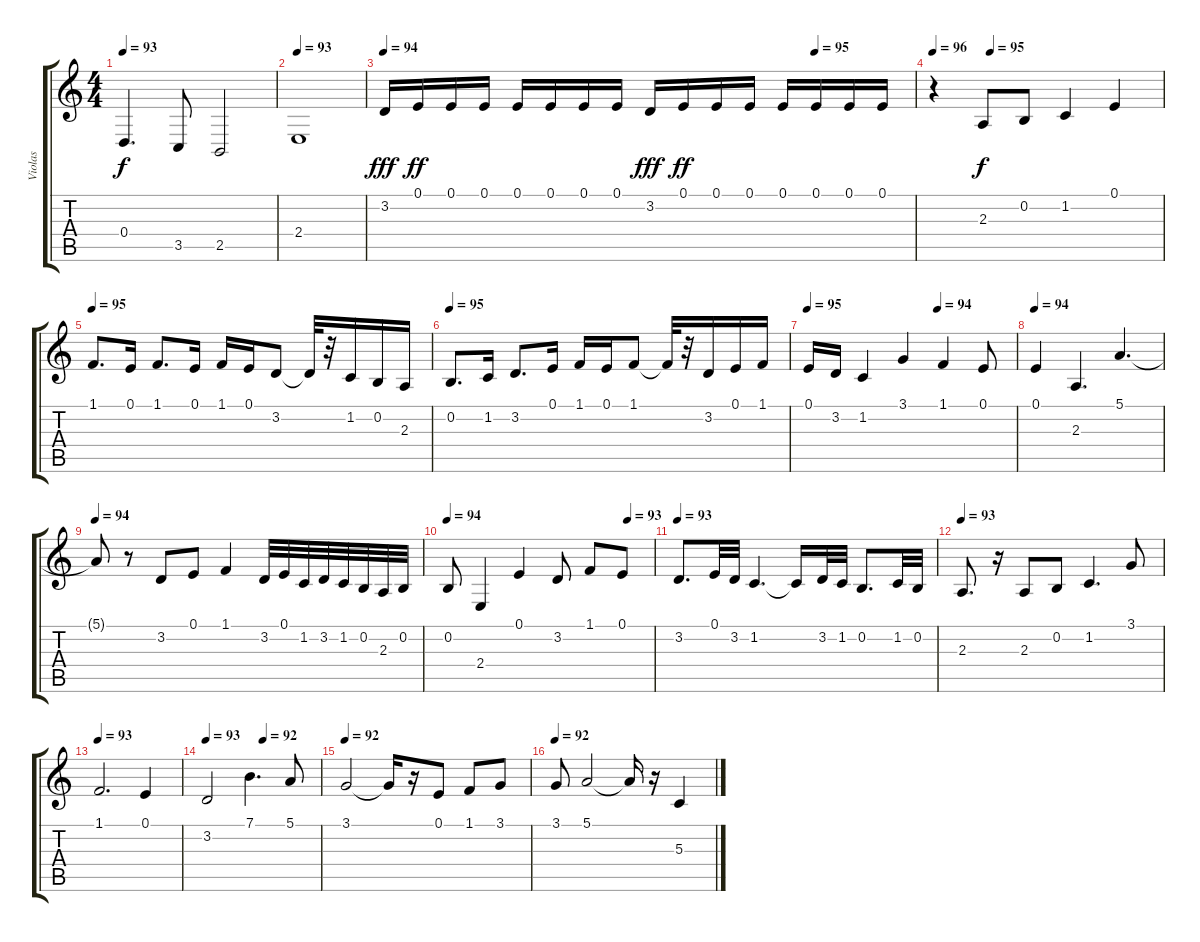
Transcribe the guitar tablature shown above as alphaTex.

\track ("Violas" "Violas") {instrument stringensemble1}
\staff {score tabs}
\tuning (E4 B3 G3 D3 A2 E2) {hide}
\ts (4 4)
\tempo 93
\clef g2
\ks c
0.4.4{d dy f} 3.5.8 2.5.2 |
\tempo 93
2.4.1 |
\tempo 94
\tempo (95 0.8125)
3.2.16{dy fff} 0.1.16{dy ff} 0.1.16 0.1.16 0.1.16 0.1.16 0.1.16 0.1.16 3.2.16{dy fff} 0.1.16{dy ff} 0.1.16 0.1.16 0.1.16 0.1.16 0.1.16 0.1.16 |
\tempo 96
\tempo (95 0.25)
r.4 2.3.8{dy f} 0.2.8 1.2.4 0.1.4 |
\tempo 95
1.1.8{d} 0.1.16 1.1.8{d} 0.1.16 1.1.16 0.1.16 3.2.8 3.2{t}.32 r.32 1.2.16 0.2.16 2.3.16 |
\tempo 95
0.2.8{d} 1.2.16 3.2.8{d} 0.1.16 1.1.16 0.1.16 1.1.8 1.1{t}.32 r.32 3.2.16 0.1.16 1.1.16 |
\tempo 95
\tempo (94 0.625)
0.1.16 3.2.16 1.2.4 3.1.4 1.1.4 0.1.8 |
\tempo 94
0.1.4 2.3.4{d} 5.1.4{d} |
\tempo 94
5.1{t}.8 r.8 3.2.8 0.1.8 1.1.4 3.2.32 0.1.32 1.2.32 3.2.32 1.2.32 0.2.32 2.3.32 0.2.32 |
\tempo 94
\tempo (93 0.875)
0.2.8 2.4.4 0.1.4 3.2.8 1.1.8 0.1.8 |
\tempo 93
3.2.8{d} 0.1.32 3.2.32 1.2.4{d} 1.2{t}.16 3.2.32 1.2.32 0.2.8{d} 1.2.32 0.2.32 |
\tempo 93
2.3.8{d} r.16 2.3.8 0.2.8 1.2.4{d} 3.1.8 |
\tempo 93
1.1.2{d} 0.1.4 |
\tempo 93
\tempo (92 0.5)
3.2.2 7.1.4{d} 5.1.8 |
\tempo 92
3.1.2 3.1{t}.16 r.16 0.1.8 1.1.8 3.1.8 |
\tempo 92
3.1.8 5.1.2 5.1{t}.16 r.16 5.3.4
